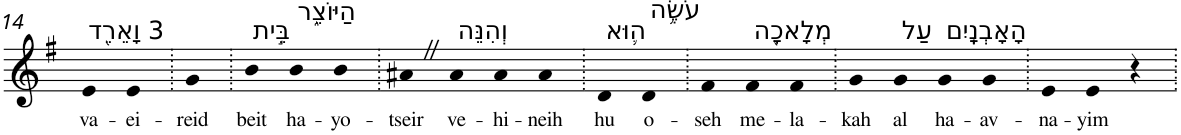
**kern	**text
*part1	*part1
*staff1	*staff1
*I"Piano	*
*I'Pno	*
!!LO:PB:g=z
*clefG2	*
*k[f#]	*
*G:	*
=14	=14
!LO:TX:a:t=3 וָאֵרֵ֖ד	!
!	!LO:LY:b
4e	va-
!	!LO:LY:b
4e	-ei-
=15.	=15.
!	!LO:LY:b
4g	-reid
=16.	=16.
!LO:TX:a:t=בֵּ֣ית	!
!	!LO:LY:b
4b	beit
!LO:TX:a:t=הַיּוֹצֵ֑ר	!
!	!LO:LY:b
4b	ha-
!	!LO:LY:b
4b	-yo-
=17.	=17.
!	!LO:LY:b
4a#XZ	-tseir
!LO:TX:a:t=וְהִנֵּה	!
!	!LO:LY:b
4a#	ve-
!	!LO:LY:b
4a#	-hi-
!	!LO:LY:b
4a#	-neih
=18.	=18.
!LO:TX:a:t=ה֛וּא	!
!	!LO:LY:b
4d	hu
!LO:TX:a:t=עֹשֶׂ֥ה	!
!	!LO:LY:b
4d	o-
=19.	=19.
!	!LO:LY:b
4f#	-seh
!LO:TX:a:t=מְלָאכָ֖ה	!
!	!LO:LY:b
4f#	me-
!	!LO:LY:b
4f#	-la-
=20.	=20.
!	!LO:LY:b
4g	-kah
!LO:TX:a:t=עַל	!
!	!LO:LY:b
4g	al
!LO:TX:a:t=הָאָבְנָֽיִם	!
!	!LO:LY:b
4g	ha-
!	!LO:LY:b
4g	-av-
=21.	=21.
!	!LO:LY:b
4e	-na-
!	!LO:LY:b
4e	-yim
4r	.
=.	=.
*-	*-
